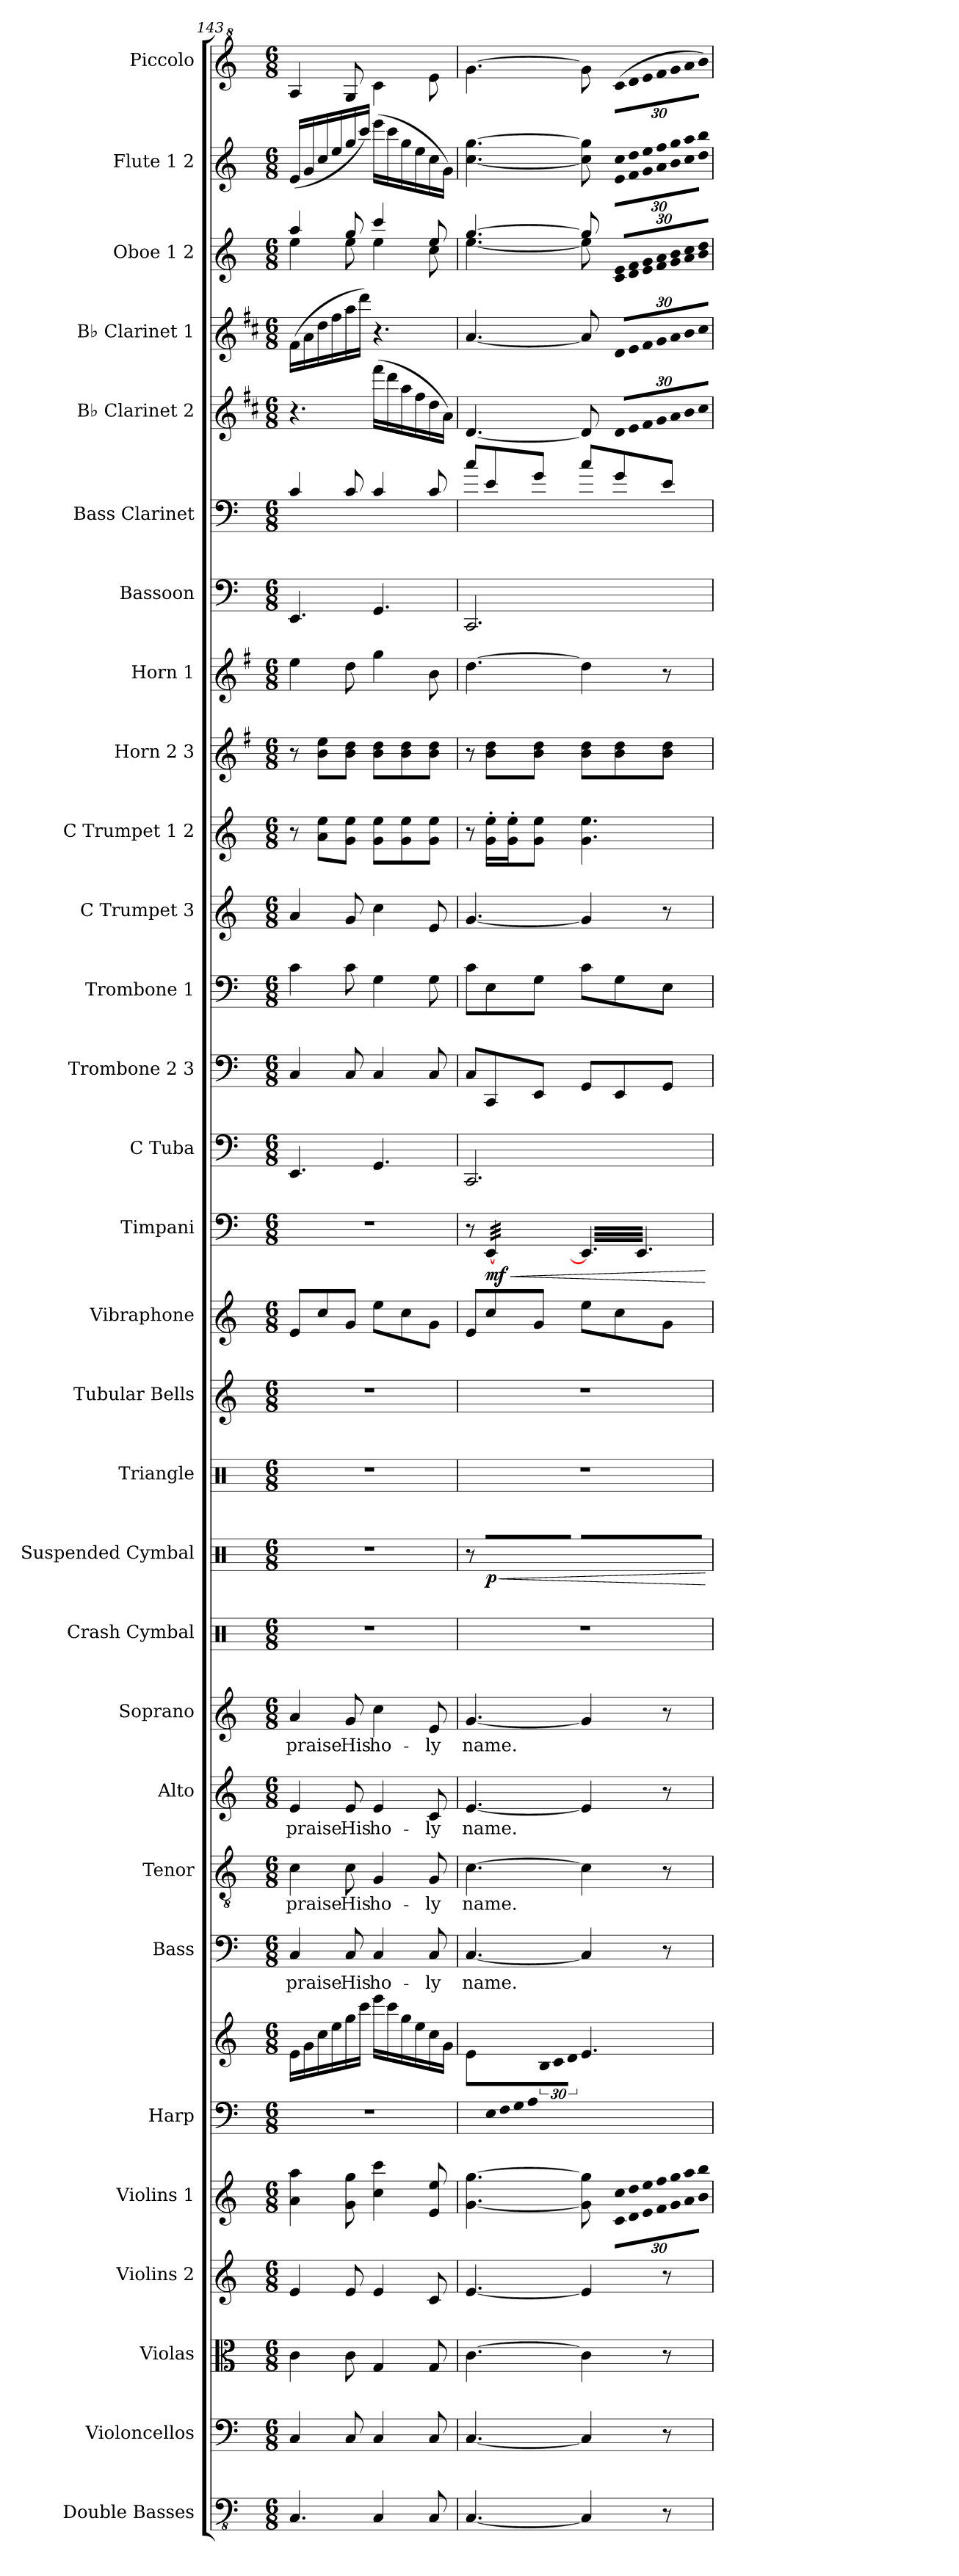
**kern	**kern	**kern	**kern	**kern	**kern	**kern	**kern	**text	**kern	**text	**kern	**text	**kern	**text	**kern	**kern	**dynam	**kern	**kern	**kern	**kern	**dynam	**kern	**kern	**kern	**kern	**kern	**kern	**kern	**kern	**kern	**kern	**kern	**kern	**kern	**kern
*part30	*part29	*part28	*part27	*part26	*part25	*part25	*part24	*part24	*part23	*part23	*part22	*part22	*part21	*part21	*part20	*part19	*part19	*part18	*part17	*part16	*part15	*part15	*part14	*part13	*part12	*part11	*part10	*part9	*part8	*part7	*part6	*part5	*part4	*part3	*part2	*part1
*staff31	*staff30	*staff29	*staff28	*staff27	*staff26	*staff25	*staff24	*staff24	*staff23	*staff23	*staff22	*staff22	*staff21	*staff21	*staff20	*staff19	*staff19	*staff18	*staff17	*staff16	*staff15	*staff15	*staff14	*staff13	*staff12	*staff11	*staff10	*staff9	*staff8	*staff7	*staff6	*staff5	*staff4	*staff3	*staff2	*staff1
*I"Double Basses	*I"Violoncellos	*I"Violas	*I"Violins 2	*I"Violins 1	*I"Harp	*	*I"Bass	*	*I"Tenor	*	*I"Alto	*	*I"Soprano	*	*I"Crash Cymbal	*I"Suspended Cymbal	*	*I"Triangle	*I"Tubular Bells	*I"Vibraphone	*I"Timpani	*	*I"C Tuba	*I"Trombone 2 3	*I"Trombone 1	*I"C Trumpet 3	*I"C Trumpet 1 2	*I"Horn 2 3	*I"Horn 1	*I"Bassoon	*I"Bass Clarinet	*I"B♭ Clarinet 2	*I"B♭ Clarinet 1	*I"Oboe 1 2	*I"Flute 1 2	*I"Piccolo
*I'Dbs.	*I'Vlcs.	*I'Vlas.	*I'Vlns. 2	*I'Vlns. 1	*I'Hrp.	*	*I'B.	*	*I'T.	*	*I'A.	*	*I'S.	*	*I'Cr. Cym.	*I'Susp. Cym.	*	*I'Trgl.	*I'Tu. Be.	*I'Vib.	*I'Timp.	*	*I'C Tu.	*I'Trb. 2 3	*I'Trb. 1	*I'C Tpt. 3	*I'C Tpt. 1 2	*I'Hn. 2 3	*I'Hn. 1	*I'Bsn.	*I'B. Cl.	*I'B♭ Cl. 2	*I'B♭ Cl. 1	*I'Ob. 1 2	*I'Fl. 1 2	*I'Picc.
!!LO:PB:g=z
*clefFv4	*clefF4	*clefC3	*clefG2	*clefG2	*clefF4	*clefG2	*clefF4	*	*clefGv2	*	*clefG2	*	*clefG2	*	*clefX	*clefX	*	*clefX	*clefG2	*	*clefF4	*	*clefF4	*clefF4	*clefF4	*clefG2	*clefG2	*clefG2	*clefG2	*clefF4	*	*clefG2	*clefG2	*clefG2	*clefG2	*clefG^2
*	*	*	*	*	*	*	*	*	*	*	*	*	*	*	*	*	*	*	*	*	*	*	*	*	*	*	*	*ITrd4c7	*ITrd4c7	*	*ITrd8c14	*ITrd1c2	*ITrd1c2	*	*	*ITrd-7c-12
*k[]	*k[]	*k[]	*k[]	*k[]	*k[]	*k[]	*k[]	*	*k[]	*	*k[]	*	*k[]	*	*k[]	*k[]	*	*k[]	*k[]	*k[]	*k[]	*	*k[]	*k[]	*k[]	*k[]	*k[]	*k[]	*k[]	*k[]	*k[]	*k[]	*k[]	*k[]	*k[]	*k[]
*C:	*C:	*C:	*C:	*C:	*C:	*C:	*C:	*	*C:	*	*C:	*	*C:	*	*C:	*C:	*	*C:	*C:	*C:	*C:	*	*C:	*C:	*C:	*C:	*C:	*C:	*C:	*C:	*C:	*C:	*C:	*C:	*C:	*C:
*M6/8	*M6/8	*M6/8	*M6/8	*M6/8	*M6/8	*M6/8	*M6/8	*	*M6/8	*	*M6/8	*	*M6/8	*	*M6/8	*M6/8	*	*M6/8	*M6/8	*M6/8	*M6/8	*	*M6/8	*M6/8	*M6/8	*M6/8	*M6/8	*M6/8	*M6/8	*M6/8	*M6/8	*M6/8	*M6/8	*M6/8	*M6/8	*M6/8
=143	=143	=143	=143	=143	=143	=143	=143	=143	=143	=143	=143	=143	=143	=143	=143	=143	=143	=143	=143	=143	=143	=143	=143	=143	=143	=143	=143	=143	=143	=143	=143	=143	=143	=143	=143	=143
*	*	*	*	*	*	*	*	*	*	*	*	*	*	*	*	*	*	*	*	*	*	*	*	*	*	*	*	*	*	*	*	*	*	*^	*	*
4.CC/	4C/	4c\	4e/	4a\ 4aa\	2.r	16e\LL	4C/	praise	4c\	praise	4e/	praise	4a/	praise	2.r	2.r	.	2.r	2.r	8e/L	2.r	.	4.EE/	4C/	4c\	4a/	8r	8r	4a\	4.EE/	4C/	4.r	(16e\LL	4aa/	4ee\	(16e/LL	4aa/
.	.	.	.	.	.	16g\	.	.	.	.	.	.	.	.	.	.	.	.	.	.	.	.	.	.	.	.	.	.	.	.	.	.	16g\	.	.	16g/	.
.	.	.	.	.	.	16cc\	.	.	.	.	.	.	.	.	.	.	.	.	.	8cc/	.	.	.	.	.	.	8a\ 8ee\L	8e\ 8a\L	.	.	.	.	16cc\	.	.	16cc/	.
.	.	.	.	.	.	16ee\	.	.	.	.	.	.	.	.	.	.	.	.	.	.	.	.	.	.	.	.	.	.	.	.	.	.	16ee\	.	.	16ee/	.
.	8C/	8c\	8e/	8g\ 8gg\	.	16gg\	8C/	His	8c\	His	8e/	His	8g/	His	.	.	.	.	.	8g/J	.	.	.	8C/	8c\	8g/	8g\ 8ee\J	8e\ 8g\J	8g\	.	8C/	.	16gg\	8gg/	8ee\	16gg/	8gg/
.	.	.	.	.	.	16ccc\JJ	.	.	.	.	.	.	.	.	.	.	.	.	.	.	.	.	.	.	.	.	.	.	.	.	.	.	16ccc\JJ)	.	.	16ccc/JJ)	.
4CC/	4C/	4G/	4e/	4cc\ 4ccc\	.	16eee\LL	4C/	ho-	4G/	ho-	4e/	ho-	4cc\	ho-	.	.	.	.	.	8ee\L	.	.	4.GG/	4C/	4G\	4cc\	8g\ 8ee\L	8e\ 8g\L	4cc\	4.GG/	4C/	(16eee\LL	4.r	4ccc/	4ee\	(16eee\LL	4ccc\
.	.	.	.	.	.	16ccc\	.	.	.	.	.	.	.	.	.	.	.	.	.	.	.	.	.	.	.	.	.	.	.	.	.	16ccc\	.	.	.	16ccc\	.
.	.	.	.	.	.	16gg\	.	.	.	.	.	.	.	.	.	.	.	.	.	8cc\	.	.	.	.	.	.	8g\ 8ee\	8e\ 8g\	.	.	.	16gg\	.	.	.	16gg\	.
.	.	.	.	.	.	16ee\	.	.	.	.	.	.	.	.	.	.	.	.	.	.	.	.	.	.	.	.	.	.	.	.	.	16ee\	.	.	.	16ee\	.
8CC/	8C/	8G/	8c/	8e/ 8ee/	.	16cc\	8C/	-ly	8G/	-ly	8c/	-ly	8e/	-ly	.	.	.	.	.	8g\J	.	.	.	8C/	8G\	8e/	8g\ 8ee\J	8e\ 8g\J	8e\	.	8C/	16cc\	.	8ee/	8cc\	16cc\	8eee\
.	.	.	.	.	.	16g\JJ	.	.	.	.	.	.	.	.	.	.	.	.	.	.	.	.	.	.	.	.	.	.	.	.	.	16g\JJ)	.	.	.	16g\JJ)	.
=144	=144	=144	=144	=144	=144	=144	=144	=144	=144	=144	=144	=144	=144	=144	=144	=144	=144	=144	=144	=144	=144	=144	=144	=144	=144	=144	=144	=144	=144	=144	=144	=144	=144	=144	=144	=144	=144
*	*	*	*	*	*^	*	*	*	*	*	*	*	*	*	*	*	*	*	*	*	*	*	*	*	*	*	*	*	*	*	*	*	*	*	*	*	*
[4.CC/	[4.C/	[4.c\	[4.e/	[4.g\ [4.gg\	8ryy	2.ryy	8e/	[4.C/	name.	[4.c\	name.	[4.e/	name.	[4.g/	name.	2.r	8r	.	2.r	2.r	8e/L	8r	.	2.CC/	8C/L	8c\L	[4.g/	8r	8r	[4.g\	2.CC/	8c/L	[4.c/	[4.g/	[4.gg/	[4.ee\	[4.cc\ [4.gg\	[4.ggg\
*	*	*	*	*	*Xtuplet	*	*	*	*	*	*	*	*	*	*	*	*	*	*	*	*	*	*	*	*	*	*	*	*	*	*	*	*	*	*	*	*	*
!	!	!	!	!	!LO:N:vis=16	!	!	!	!	!	!	!	!	!	!	!	!	!LO:HP:b	!	!	!	!	!LO:HP:b	!	!	!	!	!	!	!	!	!	!	!	!	!	!	!
!	!	!	!	!	!	!	!	!	!	!	!	!	!	!	!	!	!	!LO:DY:n=1:b	!	!	!	!	!LO:DY:n=1:b	!	!	!	!	!	!	!	!	!	!	!	!	!	!	!
*	*	*	*	*	*	*	*	*	*	*	*	*	*	*	*	*	*tremolo	*	*	*	*	*	*	*	*	*	*	*	*	*	*	*	*	*	*	*	*	*
*	*	*	*	*	*	*	*	*	*	*	*	*	*	*	*	*	*	*	*	*	*	*tremolo	*	*	*	*	*	*	*	*	*	*	*	*	*	*	*	*
.	.	.	.	.	480%17E/LL	.	120%17ryy	.	.	.	.	.	.	.	.	.	[32R/LLL	< p	.	.	8cc/	[32EE/LLL	< mf	.	8CC/	8E\	.	16g\' 16ee\'LL	8e\ 8g\L	.	.	8E/	.	.	.	.	.	.
.	.	.	.	.	.	.	.	.	.	.	.	.	.	.	.	.	32R/	.	.	.	.	32EE/	.	.	.	.	.	.	.	.	.	.	.	.	.	.	.	.
!	!	!	!	!	!LO:N:vis=16	!	!	!	!	!	!	!	!	!	!	!	!	!	!	!	!	!	!	!	!	!	!	!	!	!	!	!	!	!	!	!	!	!
.	.	.	.	.	480%17F/	.	.	.	.	.	.	.	.	.	.	.	.	.	.	.	.	.	.	.	.	.	.	.	.	.	.	.	.	.	.	.	.	.
.	.	.	.	.	.	.	.	.	.	.	.	.	.	.	.	.	32R/	.	.	.	.	32EE/	.	.	.	.	.	16g\' 16ee\'J	.	.	.	.	.	.	.	.	.	.
!	!	!	!	!	!LO:N:vis=16	!	!	!	!	!	!	!	!	!	!	!	!	!	!	!	!	!	!	!	!	!	!	!	!	!	!	!	!	!	!	!	!	!
.	.	.	.	.	480%17G/	.	.	.	.	.	.	.	.	.	.	.	.	.	.	.	.	.	.	.	.	.	.	.	.	.	.	.	.	.	.	.	.	.
.	.	.	.	.	.	.	.	.	.	.	.	.	.	.	.	.	32R/	.	.	.	.	32EE/	.	.	.	.	.	.	.	.	.	.	.	.	.	.	.	.
!	!	!	!	!	!LO:N:vis=16	!	!	!	!	!	!	!	!	!	!	!	!	!	!	!	!	!	!	!	!	!	!	!	!	!	!	!	!	!	!	!	!	!
.	.	.	.	.	480%17A/	.	.	.	.	.	.	.	.	.	.	.	.	.	.	.	.	.	.	.	.	.	.	.	.	.	.	.	.	.	.	.	.	.
.	.	.	.	.	.	.	.	.	.	.	.	.	.	.	.	.	32R/	.	.	.	8g/J	32EE/	.	.	8EE/J	8G\J	.	8g\ 8ee\J	8e\ 8g\J	.	.	8G/J	.	.	.	.	.	.
!	!	!	!	!	!	!	!LO:N:vis=16	!	!	!	!	!	!	!	!	!	!	!	!	!	!	!	!	!	!	!	!	!	!	!	!	!	!	!	!	!	!	!
.	.	.	.	.	60%29ryy	.	480%17B\	.	.	.	.	.	.	.	.	.	.	.	.	.	.	.	.	.	.	.	.	.	.	.	.	.	.	.	.	.	.	.
.	.	.	.	.	.	.	.	.	.	.	.	.	.	.	.	.	32R/	.	.	.	.	32EE/	.	.	.	.	.	.	.	.	.	.	.	.	.	.	.	.
!	!	!	!	!	!	!	!LO:N:vis=16	!	!	!	!	!	!	!	!	!	!	!	!	!	!	!	!	!	!	!	!	!	!	!	!	!	!	!	!	!	!	!
.	.	.	.	.	.	.	480%17c\	.	.	.	.	.	.	.	.	.	.	.	.	.	.	.	.	.	.	.	.	.	.	.	.	.	.	.	.	.	.	.
.	.	.	.	.	.	.	.	.	.	.	.	.	.	.	.	.	32R/	.	.	.	.	32EE/	.	.	.	.	.	.	.	.	.	.	.	.	.	.	.	.
!	!	!	!	!	!	!	!LO:N:vis=16	!	!	!	!	!	!	!	!	!	!	!	!	!	!	!	!	!	!	!	!	!	!	!	!	!	!	!	!	!	!	!
.	.	.	.	.	.	.	480%17d\JJ	.	.	.	.	.	.	.	.	.	.	.	.	.	.	.	.	.	.	.	.	.	.	.	.	.	.	.	.	.	.	.
.	.	.	.	.	.	.	.	.	.	.	.	.	.	.	.	.	32R/JJJ	.	.	.	.	32EE/JJJ	.	.	.	.	.	.	.	.	.	.	.	.	.	.	.	.
.	.	.	.	.	.	.	480ryy	.	.	.	.	.	.	.	.	.	.	.	.	.	.	.	.	.	.	.	.	.	.	.	.	.	.	.	.	.	.	.
4CC/]	4C/]	4c\]	4e/]	8g\] 8gg\]	.	.	4.e/	4C/]	.	4c\]	.	4e/]	.	4g/]	.	.	32R/]LLL	.	.	.	8ee\L	32EE/]LLL	.	.	8GG/L	8c\L	4g/]	4.g\ 4.ee\	8e\ 8g\L	4g\]	.	8c/L	8c/]	8g/]	8gg/]	8ee\]	8cc\] 8gg\]	8ggg\]
.	.	.	.	.	.	.	.	.	.	.	.	.	.	.	.	.	32R/	.	.	.	.	32EE/	.	.	.	.	.	.	.	.	.	.	.	.	.	.	.	.
.	.	.	.	.	.	.	.	.	.	.	.	.	.	.	.	.	32R/	.	.	.	.	32EE/	.	.	.	.	.	.	.	.	.	.	.	.	.	.	.	.
.	.	.	.	.	.	.	.	.	.	.	.	.	.	.	.	.	32R/	.	.	.	.	32EE/	.	.	.	.	.	.	.	.	.	.	.	.	.	.	.	.
*	*	*	*	*Xbrackettup	*	*	*	*	*	*	*	*	*	*	*	*	*	*	*	*	*	*	*	*	*	*	*	*	*	*	*	*	*	*	*	*	*	*
!	!	!	!	!LO:N:vis=16	!	!	!	!	!	!	!	!	!	!	!	!	!	!	!	!	!	!	!	!	!	!	!	!	!	!	!	!	!	!	!	!	!	!
*	*	*	*	*	*	*	*	*	*	*	*	*	*	*	*	*	*	*	*	*	*	*	*	*	*	*	*	*	*	*	*	*	*Xbrackettup	*	*	*	*	*
!	!	!	!	!	!	!	!	!	!	!	!	!	!	!	!	!	!	!	!	!	!	!	!	!	!	!	!	!	!	!	!	!	!LO:N:vis=16	!	!	!	!	!
*	*	*	*	*	*	*	*	*	*	*	*	*	*	*	*	*	*	*	*	*	*	*	*	*	*	*	*	*	*	*	*	*	*	*Xbrackettup	*	*	*	*
!	!	!	!	!	!	!	!	!	!	!	!	!	!	!	!	!	!	!	!	!	!	!	!	!	!	!	!	!	!	!	!	!	!	!LO:N:vis=16	!	!	!	!
*	*	*	*	*	*	*	*	*	*	*	*	*	*	*	*	*	*	*	*	*	*	*	*	*	*	*	*	*	*	*	*	*	*	*	*Xbrackettup	*	*	*
!	!	!	!	!	!	!	!	!	!	!	!	!	!	!	!	!	!	!	!	!	!	!	!	!	!	!	!	!	!	!	!	!	!	!	!LO:N:vis=16	!	!	!
*	*	*	*	*	*	*	*	*	*	*	*	*	*	*	*	*	*	*	*	*	*	*	*	*	*	*	*	*	*	*	*	*	*	*	*	*	*Xbrackettup	*
!	!	!	!	!	!	!	!	!	!	!	!	!	!	!	!	!	!	!	!	!	!	!	!	!	!	!	!	!	!	!	!	!	!	!	!	!	!LO:N:vis=16	!
*	*	*	*	*	*	*	*	*	*	*	*	*	*	*	*	*	*	*	*	*	*	*	*	*	*	*	*	*	*	*	*	*	*	*	*	*	*	*Xbrackettup
!	!	!	!	!	!	!	!	!	!	!	!	!	!	!	!	!	!	!	!	!	!	!	!	!	!	!	!	!	!	!	!	!	!	!	!	!	!	!LO:N:vis=16
.	.	.	.	480%17c\ 480%17cc\LL	.	.	.	.	.	.	.	.	.	.	.	.	32R/	.	.	.	8cc\	32EE/	.	.	8EE/	8G\	.	.	8e\ 8g\	.	.	8G/	480%17c/LL	480%17c/LL	480%17c/ 480%17e/LL	480ryy	480%17e\ 480%17cc\LL	(480%17ccc\LL
.	.	.	.	.	.	.	.	.	.	.	.	.	.	.	.	.	.	.	.	.	.	.	.	.	.	.	.	.	.	.	.	.	.	.	.	480%119ryy	.	.
.	.	.	.	.	.	.	.	.	.	.	.	.	.	.	.	.	32R/	.	.	.	.	32EE/	.	.	.	.	.	.	.	.	.	.	.	.	.	.	.	.
!	!	!	!	!LO:N:vis=16	!	!	!	!	!	!	!	!	!	!	!	!	!	!	!	!	!	!	!	!	!	!	!	!	!	!	!	!	!LO:N:vis=16	!LO:N:vis=16	!LO:N:vis=16	!	!LO:N:vis=16	!LO:N:vis=16
.	.	.	.	480%17d\ 480%17dd\	.	.	.	.	.	.	.	.	.	.	.	.	.	.	.	.	.	.	.	.	.	.	.	.	.	.	.	.	480%17d/	480%17d/	480%17d/ 480%17f/	.	480%17f\ 480%17dd\	480%17ddd\
.	.	.	.	.	.	.	.	.	.	.	.	.	.	.	.	.	32R/	.	.	.	.	32EE/	.	.	.	.	.	.	.	.	.	.	.	.	.	.	.	.
!	!	!	!	!LO:N:vis=16	!	!	!	!	!	!	!	!	!	!	!	!	!	!	!	!	!	!	!	!	!	!	!	!	!	!	!	!	!LO:N:vis=16	!LO:N:vis=16	!LO:N:vis=16	!	!LO:N:vis=16	!LO:N:vis=16
.	.	.	.	480%17e\ 480%17ee\	.	.	.	.	.	.	.	.	.	.	.	.	.	.	.	.	.	.	.	.	.	.	.	.	.	.	.	.	480%17e/	480%17e/	480%17e/ 480%17g/	.	480%17g\ 480%17ee\	480%17eee\
.	.	.	.	.	.	.	.	.	.	.	.	.	.	.	.	.	32R/	.	.	.	.	32EE/	.	.	.	.	.	.	.	.	.	.	.	.	.	.	.	.
!	!	!	!	!LO:N:vis=16	!	!	!	!	!	!	!	!	!	!	!	!	!	!	!	!	!	!	!	!	!	!	!	!	!	!	!	!	!LO:N:vis=16	!LO:N:vis=16	!LO:N:vis=16	!	!LO:N:vis=16	!LO:N:vis=16
.	.	.	.	480%17f\ 480%17ff\	.	.	.	.	.	.	.	.	.	.	.	.	.	.	.	.	.	.	.	.	.	.	.	.	.	.	.	.	480%17f/	480%17f/	480%17f/ 480%17a/	.	480%17a\ 480%17ff\	480%17fff\
8r	8r	8r	8r	.	.	.	.	8r	.	8r	.	8r	.	8r	.	.	32R/	.	.	.	8g\J	32EE/	.	.	8GG/J	8E\J	8r	.	8e\ 8g\J	8r	.	8E/J	.	.	.	.	.	.
!	!	!	!	!LO:N:vis=16	!	!	!	!	!	!	!	!	!	!	!	!	!	!	!	!	!	!	!	!	!	!	!	!	!	!	!	!	!LO:N:vis=16	!LO:N:vis=16	!LO:N:vis=16	!	!LO:N:vis=16	!LO:N:vis=16
.	.	.	.	480%17g\ 480%17gg\	.	.	.	.	.	.	.	.	.	.	.	.	.	.	.	.	.	.	.	.	.	.	.	.	.	.	.	.	480%17g/	480%17g/	480%17g/ 480%17b/	.	480%17b\ 480%17gg\	480%17ggg\
.	.	.	.	.	.	.	.	.	.	.	.	.	.	.	.	.	32R/	.	.	.	.	32EE/	.	.	.	.	.	.	.	.	.	.	.	.	.	.	.	.
!	!	!	!	!LO:N:vis=16	!	!	!	!	!	!	!	!	!	!	!	!	!	!	!	!	!	!	!	!	!	!	!	!	!	!	!	!	!LO:N:vis=16	!LO:N:vis=16	!LO:N:vis=16	!	!LO:N:vis=16	!LO:N:vis=16
.	.	.	.	480%17a\ 480%17aa\	.	.	.	.	.	.	.	.	.	.	.	.	.	.	.	.	.	.	.	.	.	.	.	.	.	.	.	.	480%17a/	480%17a/	480%17a/ 480%17cc/	.	480%17cc\ 480%17aa\	480%17aaa\
.	.	.	.	.	.	.	.	.	.	.	.	.	.	.	.	.	32R/	.	.	.	.	32EE/	.	.	.	.	.	.	.	.	.	.	.	.	.	.	.	.
!	!	!	!	!LO:N:vis=16	!	!	!	!	!	!	!	!	!	!	!	!	!	!	!	!	!	!	!	!	!	!	!	!	!	!	!	!	!LO:N:vis=16	!LO:N:vis=16	!LO:N:vis=16	!	!LO:N:vis=16	!LO:N:vis=16
.	.	.	.	480%17b\ 480%17bb\JJ	.	.	.	.	.	.	.	.	.	.	.	.	.	.	.	.	.	.	.	.	.	.	.	.	.	.	.	.	480%17b/JJ	480%17b/JJ	480%17b/ 480%17dd/JJ	.	480%17dd\ 480%17bb\JJ	480%17bbb\JJ)
.	.	.	.	.	.	.	.	.	.	.	.	.	.	.	.	.	32R/JJJ	.	.	.	.	32EE/JJJ	.	.	.	.	.	.	.	.	.	.	.	.	.	.	.	.
*	*	*	*	*	*	*	*	*	*	*	*	*	*	*	*	*	*	*	*	*	*	*Xtremolo	*	*	*	*	*	*	*	*	*	*	*	*	*	*	*	*
*	*	*	*	*	*	*	*	*	*	*	*	*	*	*	*	*	*Xtremolo	*	*	*	*	*	*	*	*	*	*	*	*	*	*	*	*	*	*	*	*	*
.	.	.	.	480ryy	.	.	.	.	.	.	.	.	.	.	.	.	.	.	.	.	.	.	.	.	.	.	.	.	.	.	.	.	480ryy	480ryy	480ryy	.	480ryy	480ryy
*	*	*	*	*	*v	*v	*	*	*	*	*	*	*	*	*	*	*	*	*	*	*	*	*	*	*	*	*	*	*	*	*	*	*	*	*v	*v	*	*
.	.	.	.	.	.	.	.	.	.	.	.	.	.	.	.	.	[	.	.	.	.	[	.	.	.	.	.	.	.	.	.	.	.	.	.	.
=	=	=	=	=	=	=	=	=	=	=	=	=	=	=	=	=	=	=	=	=	=	=	=	=	=	=	=	=	=	=	=	=	=	=	=	=
*-	*-	*-	*-	*-	*-	*-	*-	*-	*-	*-	*-	*-	*-	*-	*-	*-	*-	*-	*-	*-	*-	*-	*-	*-	*-	*-	*-	*-	*-	*-	*-	*-	*-	*-	*-	*-
